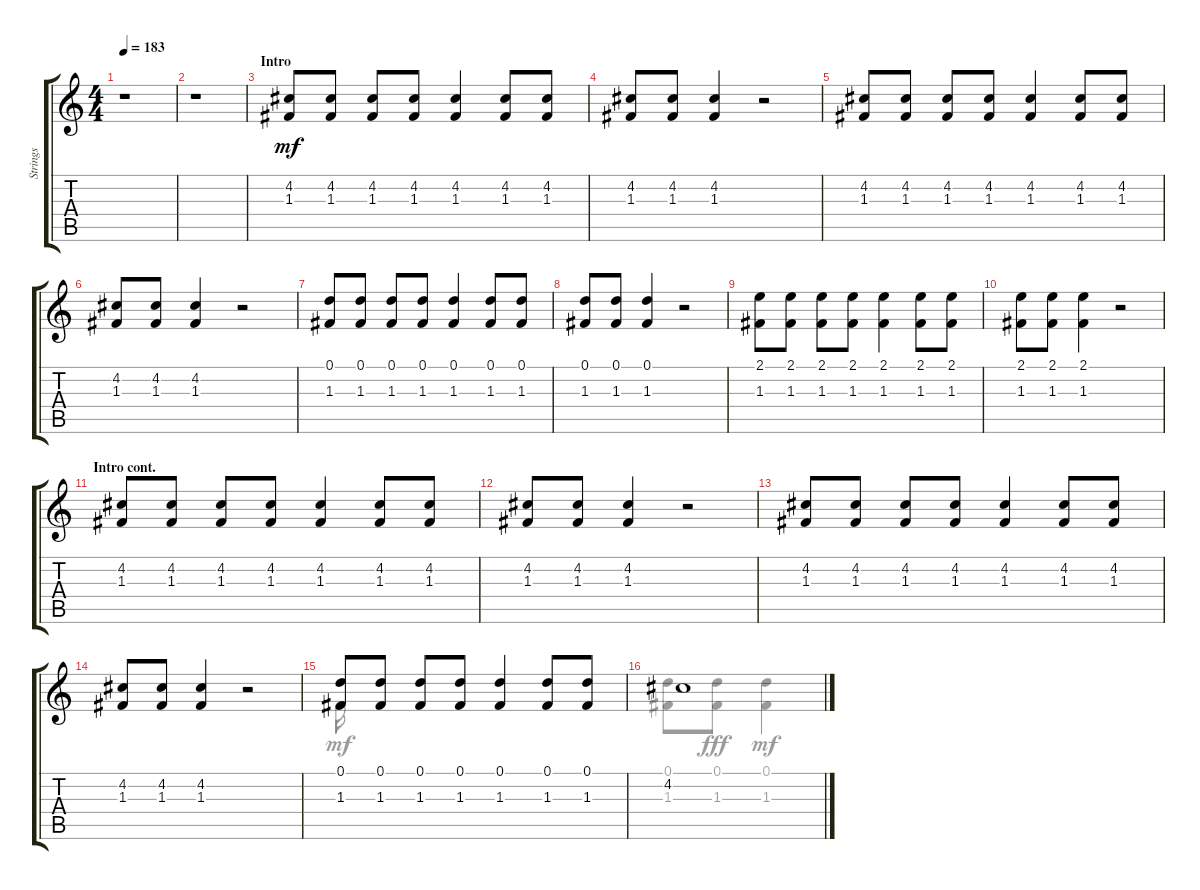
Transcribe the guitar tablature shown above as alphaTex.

\track ("Strings" "Strings") {instrument electricguitarclean}
\staff {score tabs}
\tuning (D4 A3 F3 C3 G2 C2) {hide}
\voice
\ts (4 4)
\tempo 183
\clef g2
\ks aminor
r.1{dy mf instrument electricguitarclean} |
r.1 |
\section ("" "Intro")
(4.2 1.3).8 (4.2 1.3).8 (4.2 1.3).8 (4.2 1.3).8 (4.2 1.3).4 (4.2 1.3).8 (4.2 1.3).8 |
(4.2 1.3).8 (4.2 1.3).8 (4.2 1.3).4 r.2 |
(4.2 1.3).8 (4.2 1.3).8 (4.2 1.3).8 (4.2 1.3).8 (4.2 1.3).4 (4.2 1.3).8 (4.2 1.3).8 |
(4.2 1.3).8 (4.2 1.3).8 (4.2 1.3).4 r.2 |
(0.1 1.3).8 (0.1 1.3).8 (0.1 1.3).8 (0.1 1.3).8 (0.1 1.3).4 (0.1 1.3).8 (0.1 1.3).8 |
(0.1 1.3).8 (0.1 1.3).8 (0.1 1.3).4 r.2 |
(2.1 1.3).8 (2.1 1.3).8 (2.1 1.3).8 (2.1 1.3).8 (2.1 1.3).4 (2.1 1.3).8 (2.1 1.3).8 |
(2.1 1.3).8 (2.1 1.3).8 (2.1 1.3).4 r.2 |
\section ("" "Intro cont.")
(4.2 1.3).8 (4.2 1.3).8 (4.2 1.3).8 (4.2 1.3).8 (4.2 1.3).4 (4.2 1.3).8 (4.2 1.3).8 |
(4.2 1.3).8 (4.2 1.3).8 (4.2 1.3).4 r.2 |
(4.2 1.3).8 (4.2 1.3).8 (4.2 1.3).8 (4.2 1.3).8 (4.2 1.3).4 (4.2 1.3).8 (4.2 1.3).8 |
(4.2 1.3).8 (4.2 1.3).8 (4.2 1.3).4 r.2 |
(0.1 1.3).8 (0.1 1.3).8 (0.1 1.3).8 (0.1 1.3).8 (0.1 1.3).4 (0.1 1.3).8 (0.1 1.3).8 |
4.2.1
\voice
\clef g2
\ottava regular
\simile none
\ks aminor
|
|
|
|
|
|
|
|
|
|
|
|
|
|
1.3.16 |
(0.1 1.3).8 (0.1 1.3).8{dy fff} (0.1 1.3).4{dy mf}
